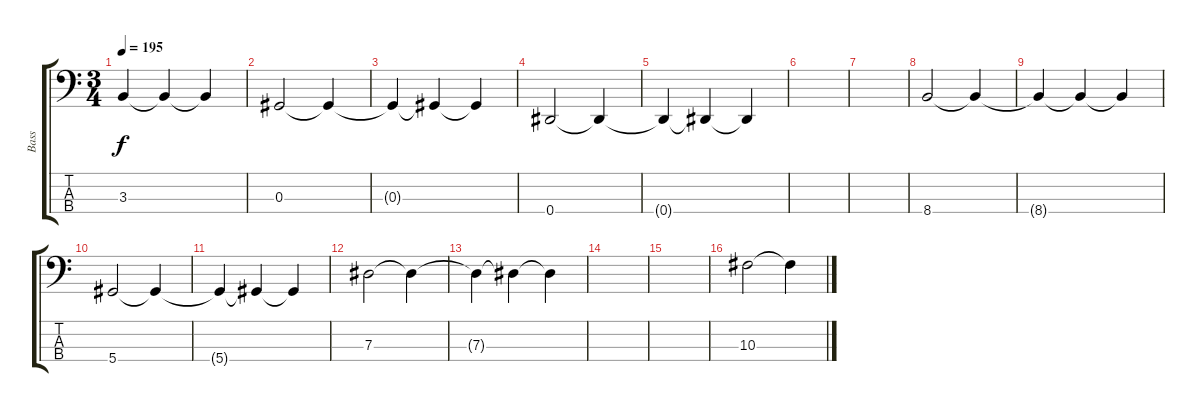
\track ("Bass" "Bass") {instrument electricbasspick}
\staff {score tabs}
\tuning (Gb2 Db2 Ab1 Eb1) {hide}
\ts (3 4)
\tempo 195
\clef f4
\ks c
3.3{t}.4{dy f} 3.3{t}.4 3.3{t}.4 |
0.3.2 0.3{t}.4 |
0.3{t}.4 0.3{t}.4 0.3{t}.4 |
0.4.2 0.4{t}.4 |
0.4{t}.4 0.4{t}.4 0.4{t}.4 |
|
|
8.4.2 8.4{t}.4 |
8.4{t}.4 8.4{t}.4 8.4{t}.4 |
5.4.2 5.4{t}.4 |
5.4{t}.4 5.4{t}.4 5.4{t}.4 |
7.3.2 7.3{t}.4 |
7.3{t}.4 7.3{t}.4 7.3{t}.4 |
|
|
10.3.2 10.3{t}.4
